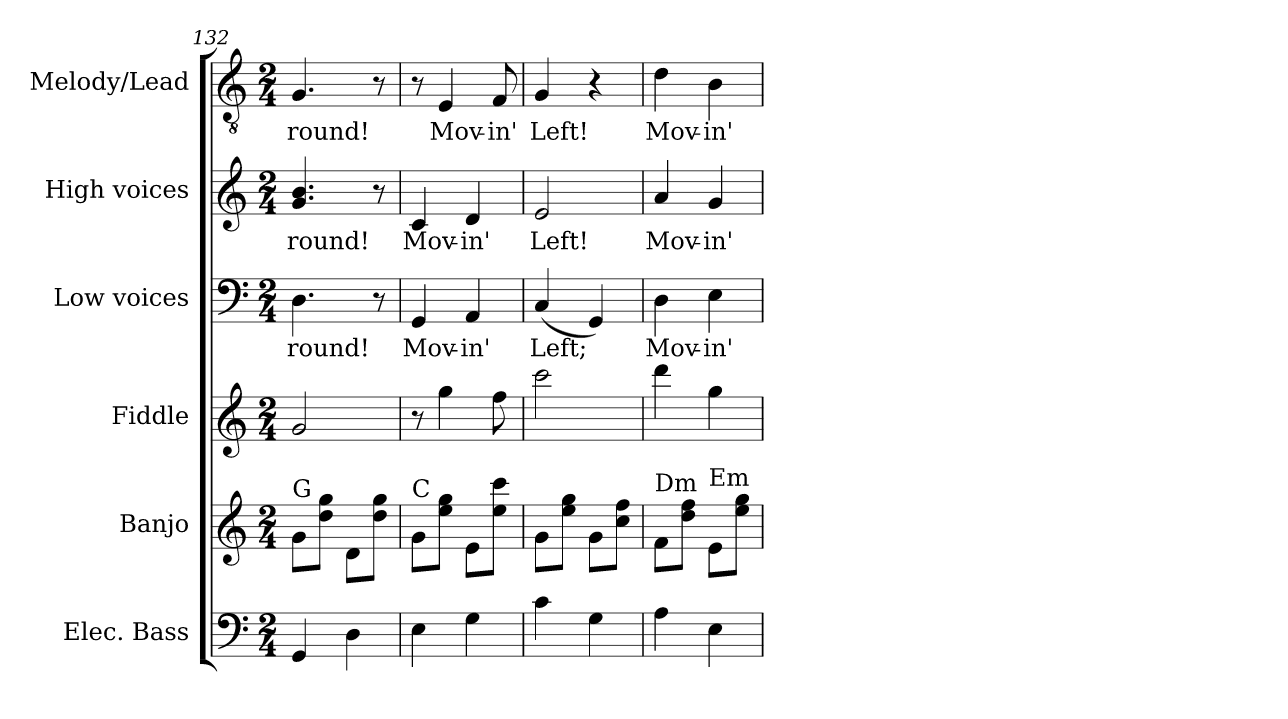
**kern	**kern	**kern	**kern	**text	**kern	**text	**kern	**text
*part6	*part5	*part4	*part3	*part3	*part2	*part2	*part1	*part1
*staff6	*staff5	*staff4	*staff3	*staff3	*staff2	*staff2	*staff1	*staff1
*I"Elec. Bass	*I"Banjo	*I"Fiddle	*I"Low voices	*	*I"High voices	*	*I"Melody/Lead	*
*I'E. Bass	*I'Ban.	*	*	*	*	*	*	*
*clefF4	*clefG2	*clefG2	*clefF4	*	*clefG2	*	*clefGv2	*
*ITrd7c12	*ITrd7c12	*	*	*	*	*	*ITrd7c12	*
*k[]	*k[]	*k[]	*k[]	*	*k[]	*	*k[]	*
*C:	*C:	*C:	*C:	*	*C:	*	*C:	*
*M2/4	*M2/4	*M2/4	*M2/4	*	*M2/4	*	*M2/4	*
=132	=132	=132	=132	=132	=132	=132	=132	=132
!	!	!	!	!LO:LY:b:color=#000000	!	!	!	!
!	!	!	!	!	!	!LO:LY:b:color=#000000	!	!
!	!LO:TX:a:t=G	!	!	!	!	!	!	!
!	!	!	!	!	!	!	!	!LO:LY:b:color=#000000
4GGGi/	8Gi\L	2gi/	4.Di\	-round!	4.gi/ 4.bi	-round!	4.GGi/	-round!
.	8di\ 8giJ	.	.	.	.	.	.	.
4DDi\	8Di\L	.	.	.	.	.	.	.
.	8di\ 8giJ	.	8r	.	8r	.	8r	.
=133	=133	=133	=133	=133	=133	=133	=133	=133
!	!	!	!	!LO:LY:b:color=#000000	!	!	!	!
!	!LO:TX:a:t=C	!	!	!	!	!	!	!
!	!	!	!	!	!	!LO:LY:b:color=#000000	!	!
4EEi\	8Gi\L	8r	4GGi/	Mov-	4ci/	Mov-	8r	.
!	!	!	!	!	!	!	!	!LO:LY:b:color=#000000
.	8ei\ 8giJ	4ggi\	.	.	.	.	4EEi/	Mov-
!	!	!	!	!LO:LY:b:color=#000000	!	!	!	!
!	!	!	!	!	!	!LO:LY:b:color=#000000	!	!
4GGi\	8Ei\L	.	4AAi/	-in'	4di/	-in'	.	.
!	!	!	!	!	!	!	!	!LO:LY:b:color=#000000
.	8ei\ 8cciJ	8ffi\	.	.	.	.	8FFi/	-in'
=134	=134	=134	=134	=134	=134	=134	=134	=134
!	!	!	!	!LO:LY:b:color=#000000	!	!	!	!
!	!	!	!	!	!	!LO:LY:b:color=#000000	!	!
!	!	!	!	!	!	!	!	!LO:LY:b:color=#000000
4Ci\	8Gi\L	2ccci\	(4Ci/	Left;	2ei/	Left!	4GGi/	Left!
.	8ei\ 8giJ	.	.	.	.	.	.	.
4GGi\	8Gi\L	.	4GGi/)	.	.	.	4r	.
.	8ci\ 8fiJ	.	.	.	.	.	.	.
=135	=135	=135	=135	=135	=135	=135	=135	=135
!	!	!	!	!LO:LY:b:color=#000000	!	!	!	!
!	!	!	!	!	!	!LO:LY:b:color=#000000	!	!
!	!LO:TX:a:t=Dm	!	!	!	!	!	!	!
!	!	!	!	!	!	!	!	!LO:LY:b:color=#000000
4AAi\	8Fi\L	4dddi\	4Di\	Mov-	4ai/	Mov-	4Di\	Mov-
.	8di\ 8fiJ	.	.	.	.	.	.	.
!	!	!	!	!LO:LY:b:color=#000000	!	!	!	!
!	!	!	!	!	!	!LO:LY:b:color=#000000	!	!
!	!LO:TX:a:t=Em	!	!	!	!	!	!	!
!	!	!	!	!	!	!	!	!LO:LY:b:color=#000000
4EEi\	8Ei\L	4ggi\	4Ei\	-in'	4gi/	-in'	4BBi\	-in'
.	8ei\ 8giJ	.	.	.	.	.	.	.
=	=	=	=	=	=	=	=	=
*-	*-	*-	*-	*-	*-	*-	*-	*-
